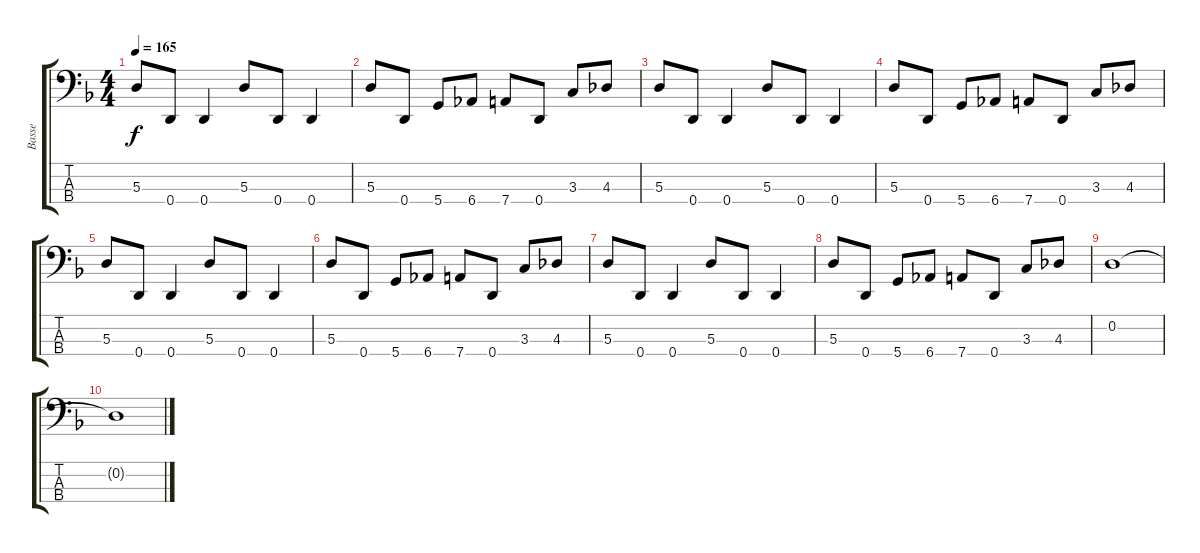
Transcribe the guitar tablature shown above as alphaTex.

\track ("Basse" "Basse") {instrument electricbassfinger}
\staff {score tabs}
\tuning (G2 D2 A1 D1) {hide}
\ts (4 4)
\tempo 165
\clef f4
\ks f
5.3.8{dy f} 0.4.8 0.4.4 5.3.8 0.4.8 0.4.4 |
5.3.8 0.4.8 5.4.8 6.4.8 7.4.8 0.4.8 3.3.8 4.3.8 |
5.3.8 0.4.8 0.4.4 5.3.8 0.4.8 0.4.4 |
5.3.8 0.4.8 5.4.8 6.4.8 7.4.8 0.4.8 3.3.8 4.3.8 |
5.3.8 0.4.8 0.4.4 5.3.8 0.4.8 0.4.4 |
5.3.8 0.4.8 5.4.8 6.4.8 7.4.8 0.4.8 3.3.8 4.3.8 |
5.3.8 0.4.8 0.4.4 5.3.8 0.4.8 0.4.4 |
5.3.8 0.4.8 5.4.8 6.4.8 7.4.8 0.4.8 3.3.8 4.3.8 |
0.2.1 |
0.2{t}.1
